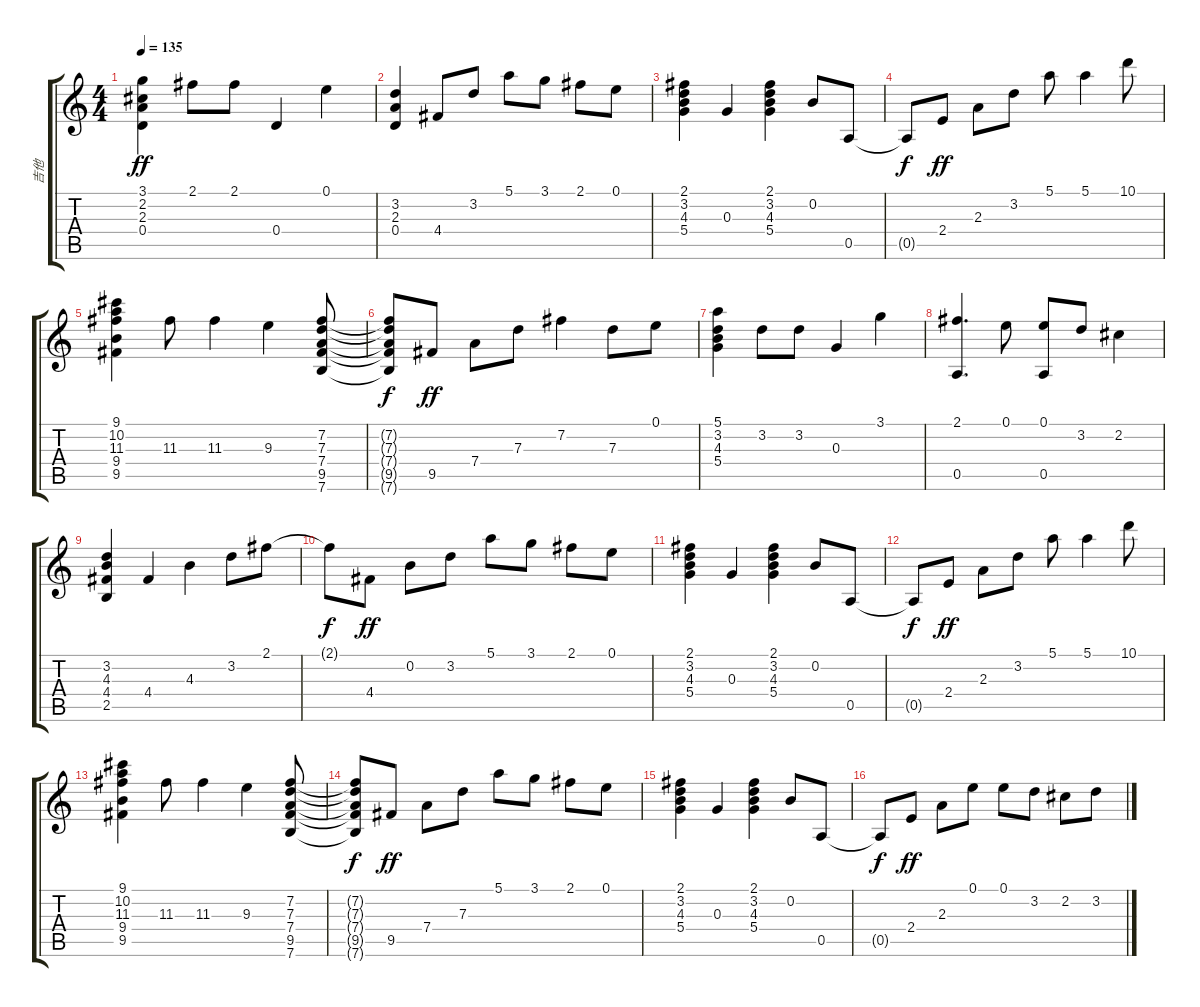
\track ("吉他" "吉他") {instrument electricguitarclean}
\staff {score tabs}
\tuning (E4 B3 G3 D3 A2 E2) {hide}
\ts (4 4)
\tempo 135
\clef g2
\ks c
(3.1 2.2 2.3 0.4).4{dy ff} 2.1.8 2.1.8 0.4.4 0.1.4 |
(3.2 2.3 0.4).4 4.4.8 3.2.8 5.1.8 3.1.8 2.1.8 0.1.8 |
(2.1 3.2 4.3 5.4).4 0.3.4 (2.1 3.2 4.3 5.4).4 0.2.8 0.5.8 |
0.5{t}.8{dy f} 2.4.8{dy ff} 2.3.8 3.2.8 5.1.8 5.1.4 10.1.8 |
(9.1 10.2 11.3 9.4 9.5).4 11.3.8 11.3.4 9.3.4 (7.2 7.3 7.4 9.5 7.6).8 |
(7.2{t} 7.3{t} 7.4{t} 9.5{t} 7.6{t}).8{dy f} 9.5.8{dy ff} 7.4.8 7.3.8 7.2.4 7.3.8 0.1.8 |
(5.1 3.2 4.3 5.4).4 3.2.8 3.2.8 0.3.4 3.1.4 |
(2.1 0.5).4{d} 0.1.8 (0.1 0.5).8 3.2.8 2.2.4 |
(3.2 4.3 4.4 2.5).4 4.4.4 4.3.4 3.2.8 2.1.8 |
2.1{t}.8{dy f} 4.4.8{dy ff} 0.2.8 3.2.8 5.1.8 3.1.8 2.1.8 0.1.8 |
(2.1 3.2 4.3 5.4).4 0.3.4 (2.1 3.2 4.3 5.4).4 0.2.8 0.5.8 |
0.5{t}.8{dy f} 2.4.8{dy ff} 2.3.8 3.2.8 5.1.8 5.1.4 10.1.8 |
(9.1 10.2 11.3 9.4 9.5).4 11.3.8 11.3.4 9.3.4 (7.2 7.3 7.4 9.5 7.6).8 |
(7.2{t} 7.3{t} 7.4{t} 9.5{t} 7.6{t}).8{dy f} 9.5.8{dy ff} 7.4.8 7.3.8 5.1.8 3.1.8 2.1.8 0.1.8 |
(2.1 3.2 4.3 5.4).4 0.3.4 (2.1 3.2 4.3 5.4).4 0.2.8 0.5.8 |
0.5{t}.8{dy f} 2.4.8{dy ff} 2.3.8 0.1.8 0.1.8 3.2.8 2.2.8 3.2.8
